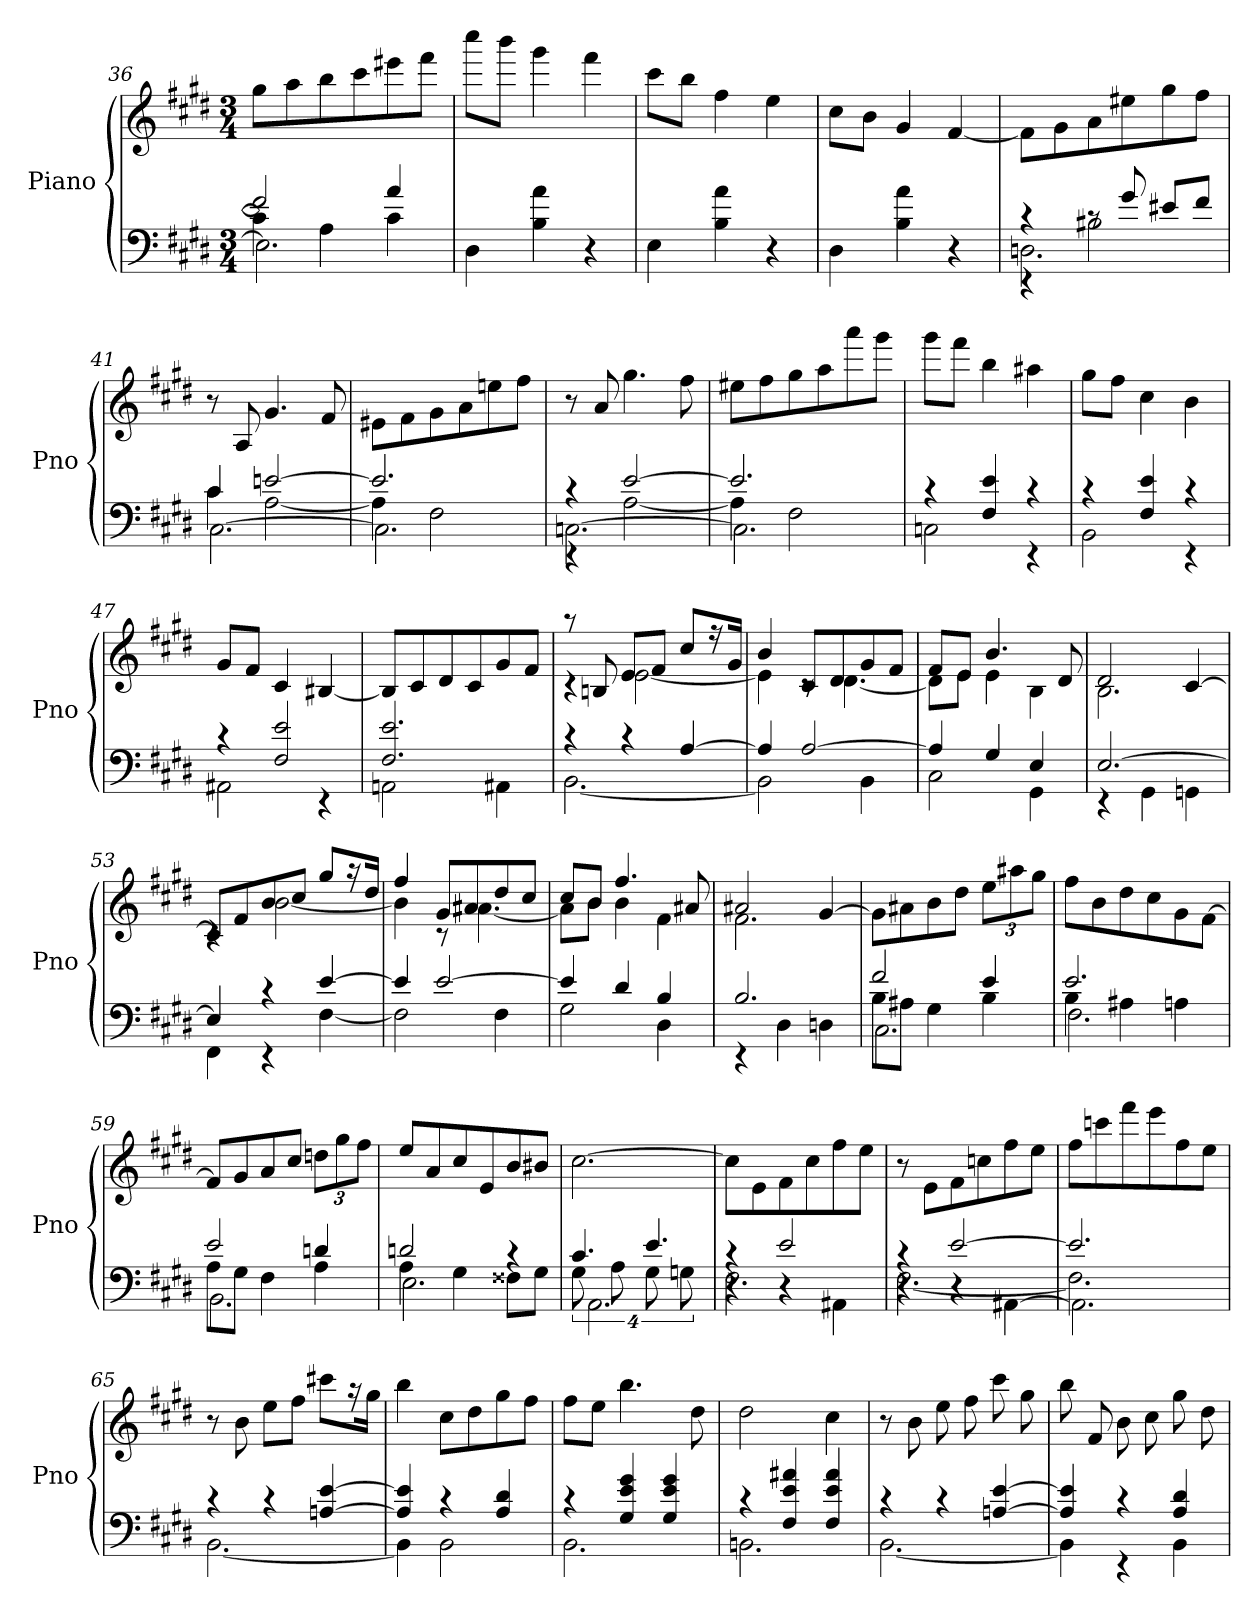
**kern	**kern
*part1	*part1
*staff2	*staff1
*I"Piano	*
*I'Pno	*
*clefF4	*clefG2
*k[f#c#g#d#]	*k[f#c#g#d#]
*E:	*E:
*M3/4	*M3/4
=36	=36
*^	*
*	*^	*
2f#]	4c#]	2.E\]	8gg#L
.	.	.	8aa
.	4A	.	8bb
.	.	.	8ccc#
4a	4c#	.	8eee#X
.	.	.	8fff#J
*v	*v	*v	*
=37	=37
4D#	8cccc#L
.	8bbbJ
4B 4a	4ggg#
4r	4fff#
=38	=38
4E	8ccc#L
.	8bbJ
4B 4a	4ff#
4r	4ee
=39	=39
4D#	8cc#L
.	8bJ
4B 4a	4g#
4r	[4f#
=40	=40
*^	*
*	*^	*
4rc	4rEE	2.Dn\	8f#L]
.	.	.	8g#
8rc	2B#X	.	8a
8g#	.	.	8ee#X
8e#XL	.	.	8gg#
8f#J	.	.	8ff#J
=41	=41	=41	=41
4c#	4c#	[2.C#\	8r
.	.	.	8A
[2en	[2A	.	4.g#
.	.	.	8f#
=42	=42	=42	=42
2.e]	4A]	2.C#\]	8e#XL
.	.	.	8f#
.	2F#	.	8g#
.	.	.	8a
.	.	.	8een
.	.	.	8ff#J
=43	=43	=43	=43
4rc	4rEE	[2.Cn\	8r
.	.	.	8a
[2e	[2A	.	4.gg#
.	.	.	8ff#
=44	=44	=44	=44
2.e]	4A]	2.C\]	8ee#XL
.	.	.	8ff#
.	2F#	.	8gg#
.	.	.	8aa
.	.	.	8aaa
.	.	.	8ggg#J
*	*v	*v	*
=45	=45	=45
4rc	2Cn	8ggg#L
.	.	8fff#J
4F# 4e	.	4bb
4rc	4rEE	4aa#X
=46	=46	=46
4rc	2BB	8gg#L
.	.	8ff#J
4F# 4e	.	4cc#
4rc	4rEE	4b
=47	=47	=47
4rc	2AA#X	8g#L
.	.	8f#J
2F# 2e	.	4c#
.	4rEE	[4B#X
=48	=48	=48
2.F# 2.e	2AAn	8B#L]
.	.	8c#
.	.	8d#
.	.	8c#
.	4AA#X	8g#
.	.	8f#J
=49	=49	=49
*	*	*^
4rc	[2.BB	8raa	4rc
.	.	8Bn	.
4rc	.	8eL	[2e
.	.	8f#J	.
[4A	.	8cc#L	.
.	.	16r	.
.	.	16g#Jk	.
=50	=50	=50	=50
4A]	2BB]	4b	4e]
[2A	.	8c#L	8rc
.	.	8d#	[4.d#
.	4BB	8g#	.
.	.	8f#J	.
=51	=51	=51	=51
4A]	2C#	8f#L	8d#L]
.	.	8eJ	8eJ
4G#	.	4.b	4e
4E	4GG#	.	4B
.	.	8d#	.
=52	=52	=52	=52
[2.E	4rEE	2d#	2.B
.	4GG#	.	.
.	4GGn	[4c#	.
=53	=53	=53	=53
4E]	4FF#	8c#L]	4rc
.	.	8f#	.
4rc	4rEE	8b	[2b
.	.	8cc#J	.
[4e	[4F#	8gg#L	.
.	.	16r	.
.	.	16dd#Jk	.
=54	=54	=54	=54
4e]	2F#]	4ff#	4b]
[2e	.	8g#L	8rc
.	.	8a#X	[4.a#X
.	4F#	8dd#	.
.	.	8cc#J	.
=55	=55	=55	=55
4e]	2G#	8cc#L	8a#L]
.	.	8bJ	8bJ
4d#	.	4.ff#	4b
4B	4D#	.	4f#
.	.	8a#X	.
=56	=56	=56	=56
2.B	4rEE	2a#X	2.f#
.	4D#	.	.
.	4Dn	[4g#	.
*	*	*v	*v
=57	=57	=57
*	*^	*
2f#	8BL	2.C#\	8g#L]
.	8A#XJ	.	8a#X
.	4G#	.	8b
.	.	.	8dd#J
4e	4B	.	12eeL
.	.	.	12aa#X
.	.	.	12gg#J
=58	=58	=58	=58
2.e	4B	2.F#\	8ff#L
.	.	.	8b
.	4A#X	.	8dd#
.	.	.	8cc#
.	4An	.	8g#
.	.	.	[8f#J
=59	=59	=59	=59
2e	8AL	2.BB\	8f#L]
.	8G#J	.	8g#
.	4F#	.	8a
.	.	.	8cc#J
4dn	4A	.	12ddnL
.	.	.	12gg#
.	.	.	12ff#J
=60	=60	=60	=60
2dn	4A	2.E\	8eeL
.	.	.	8a
.	4G#	.	8cc#
.	.	.	8e
4rc	8F##XL	.	8b
.	8G#J	.	8b#XJ
=61	=61	=61	=61
4.c#	16%3G#	2.AA\	[2.cc#
.	16%3A	.	.
4.e	16%3G#	.	.
.	16%3Gn	.	.
=62	=62	=62	=62
4rc	2.F#	4r	8cc#L]
.	.	.	8e
2e	.	4r	8f#
.	.	.	8cc#
.	.	4AA#X\	8ff#
.	.	.	8eeJ
=63	=63	=63	=63
4rc	[2.F#	4r	8r
.	.	.	8eL
[2e	.	4r	8f#
.	.	.	8ccn
.	.	[4AA#X\	8ff#
.	.	.	8eeJ
=64	=64	=64	=64
2.e]	2.F#]	2.AA#\]	8ff#L
.	.	.	8cccn
.	.	.	8fff#
.	.	.	8eee
.	.	.	8ff#
.	.	.	8eeJ
*	*v	*v	*
=65	=65	=65
4rc	[2.BB	8r
.	.	8b
4rc	.	8eeL
.	.	8ff#J
[4An [4e	.	8ccc#XL
.	.	16r
.	.	16gg#Jk
=66	=66	=66
4A] 4e]	4BB]	4bb
4rc	2BB	8cc#L
.	.	8dd#
4A 4d#	.	8gg#
.	.	8ff#J
=67	=67	=67
4rc	2.BB	8ff#L
.	.	8eeJ
4G# 4e 4g#	.	4.bb
4G# 4e 4g#	.	.
.	.	8dd#
=68	=68	=68
4rc	2.BBn	2dd#
4F# 4e 4a#X	.	.
4F# 4e 4a#	.	4cc#
=69	=69	=69
4rc	[2.BB	8r
.	.	8b
4rc	.	8ee
.	.	8ff#
[4An [4e	.	8ccc#
.	.	8gg#
=70	=70	=70
4A] 4e]	4BB]	8bb
.	.	8f#
4rc	4rEE	8b
.	.	8cc#
4A 4d#	4BB	8gg#
.	.	8dd#
*v	*v	*
=	=
*-	*-
